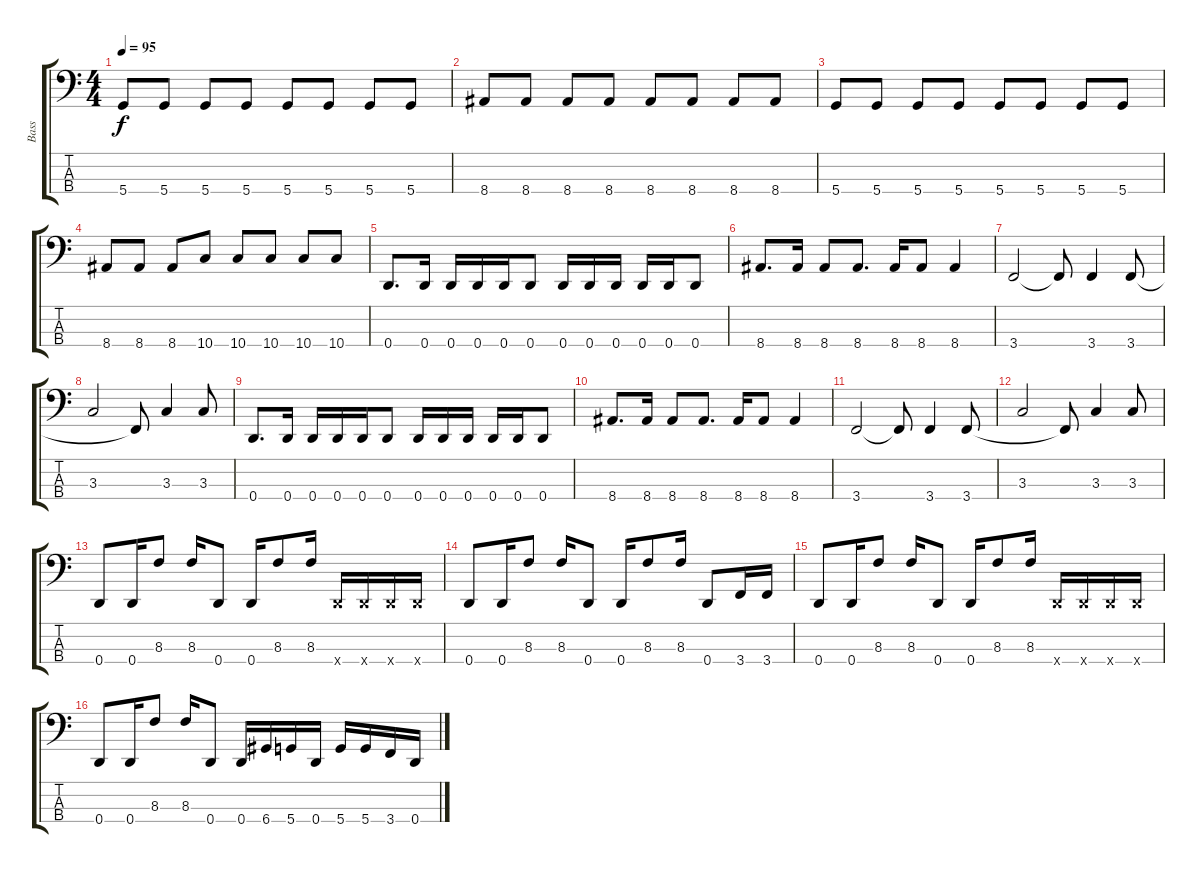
\track ("Bass" "Bass") {instrument electricbassfinger}
\staff {score tabs}
\tuning (G2 D2 A1 D1) {hide}
\ts (4 4)
\tempo 95
\clef f4
\ks c
5.4.8{dy f} 5.4.8 5.4.8 5.4.8 5.4.8 5.4.8 5.4.8 5.4.8 |
8.4.8 8.4.8 8.4.8 8.4.8 8.4.8 8.4.8 8.4.8 8.4.8 |
5.4.8 5.4.8 5.4.8 5.4.8 5.4.8 5.4.8 5.4.8 5.4.8 |
8.4.8 8.4.8 8.4.8 10.4.8 10.4.8 10.4.8 10.4.8 10.4.8 |
0.4.8{d} 0.4.16 0.4.16 0.4.16 0.4.16 0.4.8 0.4.16 0.4.16 0.4.16 0.4.16 0.4.16 0.4.8 |
8.4.8{d} 8.4.16 8.4.8 8.4.8{d} 8.4.16 8.4.8 8.4.4 |
3.4.2 3.4{t}.8 3.4.4 3.4.8 |
3.3.2 3.4{t}.8 3.3.4 3.3.8 |
0.4.8{d} 0.4.16 0.4.16 0.4.16 0.4.16 0.4.8 0.4.16 0.4.16 0.4.16 0.4.16 0.4.16 0.4.8 |
8.4.8{d} 8.4.16 8.4.8 8.4.8{d} 8.4.16 8.4.8 8.4.4 |
3.4.2 3.4{t}.8 3.4.4 3.4.8 |
3.3.2 3.4{t}.8 3.3.4 3.3.8 |
0.4.8 0.4.16 8.3.8 8.3.16 0.4.8 0.4.16 8.3.8 8.3.16 0.4{x}.16 0.4{x}.16 0.4{x}.16 0.4{x}.16 |
0.4.8 0.4.16 8.3.8 8.3.16 0.4.8 0.4.16 8.3.8 8.3.16 0.4.8 3.4.16 3.4.16 |
0.4.8 0.4.16 8.3.8 8.3.16 0.4.8 0.4.16 8.3.8 8.3.16 0.4{x}.16 0.4{x}.16 0.4{x}.16 0.4{x}.16 |
0.4.8 0.4.16 8.3.8 8.3.16 0.4.8 0.4.16 6.4.16 5.4.16 0.4.16 5.4.16 5.4.16 3.4.16 0.4.16
